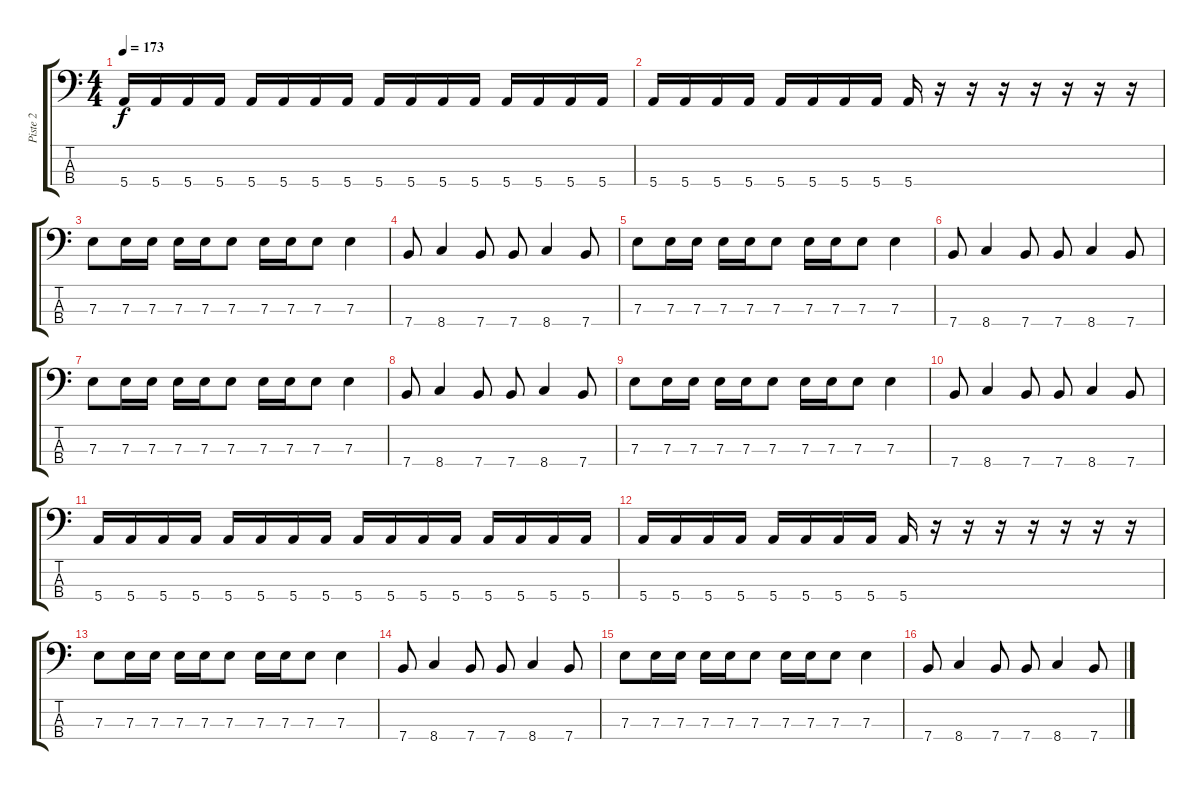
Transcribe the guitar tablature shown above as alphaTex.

\track ("Piste 2" "Piste 2") {instrument acousticguitarnylon}
\staff {score tabs}
\tuning (G2 D2 A1 E1) {hide}
\ts (4 4)
\tempo 173
\clef f4
\ks c
5.4.16{dy f} 5.4.16 5.4.16 5.4.16 5.4.16 5.4.16 5.4.16 5.4.16 5.4.16 5.4.16 5.4.16 5.4.16 5.4.16 5.4.16 5.4.16 5.4.16 |
5.4.16 5.4.16 5.4.16 5.4.16 5.4.16 5.4.16 5.4.16 5.4.16 5.4.16 r.16 r.16 r.16 r.16 r.16 r.16 r.16 |
7.3.8 7.3.16 7.3.16 7.3.16 7.3.16 7.3.8 7.3.16 7.3.16 7.3.8 7.3.4 |
7.4.8 8.4.4 7.4.8 7.4.8 8.4.4 7.4.8 |
7.3.8 7.3.16 7.3.16 7.3.16 7.3.16 7.3.8 7.3.16 7.3.16 7.3.8 7.3.4 |
7.4.8 8.4.4 7.4.8 7.4.8 8.4.4 7.4.8 |
7.3.8 7.3.16 7.3.16 7.3.16 7.3.16 7.3.8 7.3.16 7.3.16 7.3.8 7.3.4 |
7.4.8 8.4.4 7.4.8 7.4.8 8.4.4 7.4.8 |
7.3.8 7.3.16 7.3.16 7.3.16 7.3.16 7.3.8 7.3.16 7.3.16 7.3.8 7.3.4 |
7.4.8 8.4.4 7.4.8 7.4.8 8.4.4 7.4.8 |
5.4.16 5.4.16 5.4.16 5.4.16 5.4.16 5.4.16 5.4.16 5.4.16 5.4.16 5.4.16 5.4.16 5.4.16 5.4.16 5.4.16 5.4.16 5.4.16 |
5.4.16 5.4.16 5.4.16 5.4.16 5.4.16 5.4.16 5.4.16 5.4.16 5.4.16 r.16 r.16 r.16 r.16 r.16 r.16 r.16 |
7.3.8 7.3.16 7.3.16 7.3.16 7.3.16 7.3.8 7.3.16 7.3.16 7.3.8 7.3.4 |
7.4.8 8.4.4 7.4.8 7.4.8 8.4.4 7.4.8 |
7.3.8 7.3.16 7.3.16 7.3.16 7.3.16 7.3.8 7.3.16 7.3.16 7.3.8 7.3.4 |
7.4.8 8.4.4 7.4.8 7.4.8 8.4.4 7.4.8
